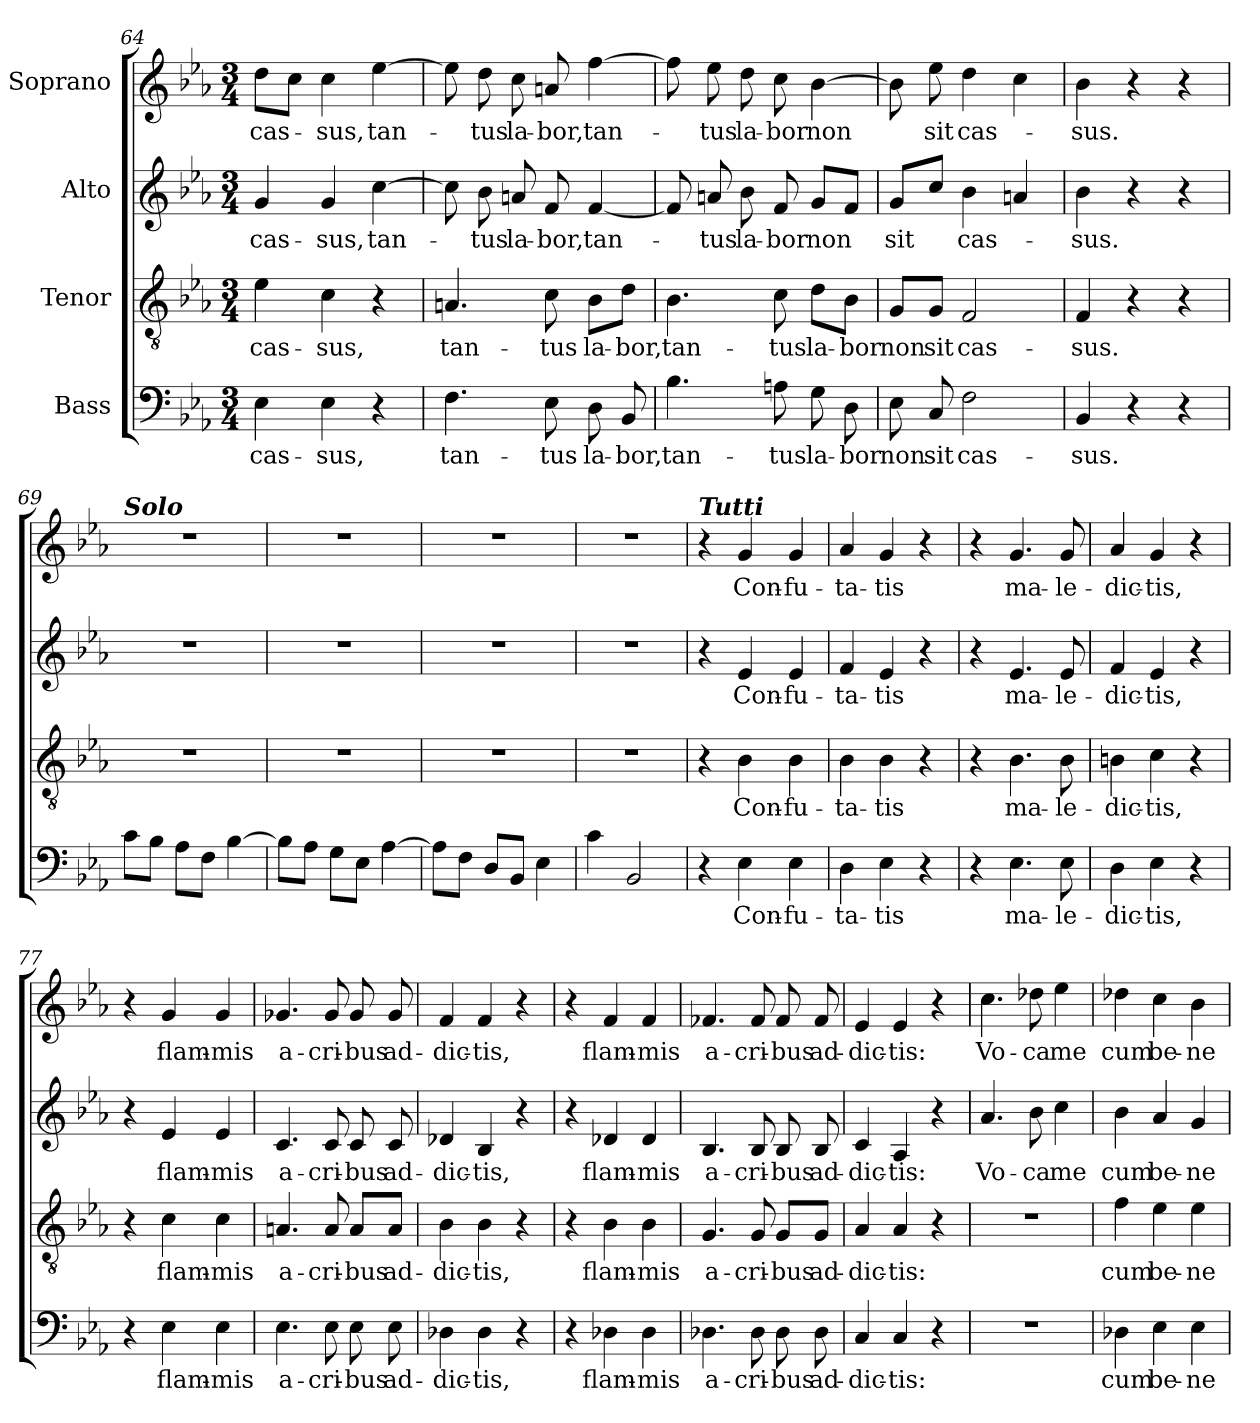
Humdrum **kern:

**kern	**text	**kern	**text	**kern	**text	**kern	**text
*part4	*part4	*part3	*part3	*part2	*part2	*part1	*part1
*staff4	*staff4	*staff3	*staff3	*staff2	*staff2	*staff1	*staff1
*I"Bass	*	*I"Tenor	*	*I"Alto	*	*I"Soprano	*
*clefF4	*	*clefGv2	*	*clefG2	*	*clefG2	*
*k[b-e-a-]	*	*k[b-e-a-]	*	*k[b-e-a-]	*	*k[b-e-a-]	*
*E-:	*	*E-:	*	*E-:	*	*E-:	*
*M3/4	*	*M3/4	*	*M3/4	*	*M3/4	*
=64	=64	=64	=64	=64	=64	=64	=64
!	!LO:LY:b	!	!LO:LY:b	!	!LO:LY:b	!	!LO:LY:b
4E-\	cas-	4e-\	cas-	4g/	cas-	8dd\L	cas-
.	.	.	.	.	.	8cc\J	.
!	!LO:LY:b	!	!LO:LY:b	!	!LO:LY:b	!	!LO:LY:b
4E-\	-sus,	4c\	-sus,	4g/	-sus,	4cc\	-sus,
!	!	!	!	!	!LO:LY:b	!	!LO:LY:b
4r	.	4r	.	[4cc\	tan-	[4ee-\	tan-
!!LO:PB:g=z
=65	=65	=65	=65	=65	=65	=65	=65
!	!LO:LY:b	!	!LO:LY:b	!	!	!	!
4.F\	tan-	4.An/	tan-	8cc\]	.	8ee-\]	.
!	!	!	!	!	!LO:LY:b	!	!LO:LY:b
.	.	.	.	8b-\	-tus	8dd\	-tus
!	!	!	!	!	!LO:LY:b	!	!LO:LY:b
.	.	.	.	8an/	la-	8cc\	la-
!	!LO:LY:b	!	!LO:LY:b	!	!LO:LY:b	!	!LO:LY:b
8E-\	-tus	8c\	-tus	8f/	-bor,	8an/	-bor,
!	!LO:LY:b	!	!LO:LY:b	!	!LO:LY:b	!	!LO:LY:b
8D\	la-	8B-\L	la-	[4f/	tan-	[4ff\	tan-
!	!LO:LY:b	!	!LO:LY:b	!	!	!	!
8BB-/	-bor,	8d\J	-bor,	.	.	.	.
=66	=66	=66	=66	=66	=66	=66	=66
!	!LO:LY:b	!	!LO:LY:b	!	!	!	!
4.B-\	tan-	4.B-\	tan-	8f/]	.	8ff\]	.
!	!	!	!	!	!LO:LY:b	!	!LO:LY:b
.	.	.	.	8an/	-tus	8ee-\	-tus
!	!	!	!	!	!LO:LY:b	!	!LO:LY:b
.	.	.	.	8b-\	la-	8dd\	la-
!	!LO:LY:b	!	!LO:LY:b	!	!LO:LY:b	!	!LO:LY:b
8An\	-tus	8c\	-tus	8f/	-bor	8cc\	-bor
!	!LO:LY:b	!	!LO:LY:b	!	!LO:LY:b	!	!LO:LY:b
8G\	la-	8d\L	la-	8g/L	non	[4b-\	non
!	!LO:LY:b	!	!LO:LY:b	!	!	!	!
8D\	-bor	8B-\J	-bor	8f/J	.	.	.
=67	=67	=67	=67	=67	=67	=67	=67
!	!LO:LY:b	!	!LO:LY:b	!	!LO:LY:b	!	!
8E-\	non	8G/L	non	8g/L	sit	8b-\]	.
!	!LO:LY:b	!	!LO:LY:b	!	!	!	!LO:LY:b
8C/	sit	8G/J	sit	8cc/J	.	8ee-\	sit
!	!LO:LY:b	!	!LO:LY:b	!	!LO:LY:b	!	!LO:LY:b
2F\	cas-	2F/	cas-	4b-\	cas-	4dd\	cas-
.	.	.	.	4an/	.	4cc\	.
=68	=68	=68	=68	=68	=68	=68	=68
!	!LO:LY:b	!	!LO:LY:b	!	!LO:LY:b	!	!LO:LY:b
4BB-/	-sus.	4F/	-sus.	4b-\	-sus.	4b-\	-sus.
4r	.	4r	.	4r	.	4r	.
4r	.	4r	.	4r	.	4r	.
!!LO:LB:g=z
=69	=69	=69	=69	=69	=69	=69	=69
!	!	!	!	!	!	!LO:TX:a:Bi:t=Solo	!
8c\L	.	2.r	.	2.r	.	2.r	.
8B-\J	.	.	.	.	.	.	.
8A-\L	.	.	.	.	.	.	.
8F\J	.	.	.	.	.	.	.
[4B-\	.	.	.	.	.	.	.
=70	=70	=70	=70	=70	=70	=70	=70
8B-\L]	.	2.r	.	2.r	.	2.r	.
8A-\J	.	.	.	.	.	.	.
8G\L	.	.	.	.	.	.	.
8E-\J	.	.	.	.	.	.	.
[4A-\	.	.	.	.	.	.	.
=71	=71	=71	=71	=71	=71	=71	=71
8A-\L]	.	2.r	.	2.r	.	2.r	.
8F\J	.	.	.	.	.	.	.
8D/L	.	.	.	.	.	.	.
8BB-/J	.	.	.	.	.	.	.
4E-\	.	.	.	.	.	.	.
=72	=72	=72	=72	=72	=72	=72	=72
4c\	.	2.r	.	2.r	.	2.r	.
2BB-/	.	.	.	.	.	.	.
!!LO:PB:g=z
=73	=73	=73	=73	=73	=73	=73	=73
!	!	!	!	!	!	!LO:TX:a:Bi:t=Tutti	!
4r	.	4r	.	4r	.	4r	.
!	!LO:LY:b	!	!LO:LY:b	!	!LO:LY:b	!	!LO:LY:b
4E-\	Con-	4B-\	Con-	4e-/	Con-	4g/	Con-
!	!LO:LY:b	!	!LO:LY:b	!	!LO:LY:b	!	!LO:LY:b
4E-\	-fu-	4B-\	-fu-	4e-/	-fu-	4g/	-fu-
=74	=74	=74	=74	=74	=74	=74	=74
!	!LO:LY:b	!	!LO:LY:b	!	!LO:LY:b	!	!LO:LY:b
4D\	-ta-	4B-\	-ta-	4f/	-ta-	4a-/	-ta-
!	!LO:LY:b	!	!LO:LY:b	!	!LO:LY:b	!	!LO:LY:b
4E-\	-tis	4B-\	-tis	4e-/	-tis	4g/	-tis
4r	.	4r	.	4r	.	4r	.
=75	=75	=75	=75	=75	=75	=75	=75
4r	.	4r	.	4r	.	4r	.
!	!LO:LY:b	!	!LO:LY:b	!	!LO:LY:b	!	!LO:LY:b
4.E-\	ma-	4.B-\	ma-	4.e-/	ma-	4.g/	ma-
!	!LO:LY:b	!	!LO:LY:b	!	!LO:LY:b	!	!LO:LY:b
8E-\	-le-	8B-\	-le-	8e-/	-le-	8g/	-le-
=76	=76	=76	=76	=76	=76	=76	=76
!	!LO:LY:b	!	!LO:LY:b	!	!LO:LY:b	!	!LO:LY:b
4D\	-dic-	4Bn\	-dic-	4f/	-dic-	4a-/	-dic-
!	!LO:LY:b	!	!LO:LY:b	!	!LO:LY:b	!	!LO:LY:b
4E-\	-tis,	4c\	-tis,	4e-/	-tis,	4g/	-tis,
4r	.	4r	.	4r	.	4r	.
!!LO:LB:g=z
=77	=77	=77	=77	=77	=77	=77	=77
4r	.	4r	.	4r	.	4r	.
!	!LO:LY:b	!	!LO:LY:b	!	!LO:LY:b	!	!LO:LY:b
4E-\	flam-	4c\	flam-	4e-/	flam-	4g/	flam-
!	!LO:LY:b	!	!LO:LY:b	!	!LO:LY:b	!	!LO:LY:b
4E-\	-mis	4c\	-mis	4e-/	-mis	4g/	-mis
=78	=78	=78	=78	=78	=78	=78	=78
!	!LO:LY:b	!	!LO:LY:b	!	!LO:LY:b	!	!LO:LY:b
4.E-\	a-	4.An/	a-	4.c/	a-	4.g-X/	a-
!	!LO:LY:b	!	!LO:LY:b	!	!LO:LY:b	!	!LO:LY:b
8E-\	-cri-	8A/	-cri-	8c/	-cri-	8g-/	-cri-
!	!LO:LY:b	!	!LO:LY:b	!	!LO:LY:b	!	!LO:LY:b
8E-\	-bus	8A/L	-bus	8c/	-bus	8g-/	-bus
!	!LO:LY:b	!	!LO:LY:b	!	!LO:LY:b	!	!LO:LY:b
8E-\	ad-	8A/J	ad-	8c/	ad-	8g-/	ad-
=79	=79	=79	=79	=79	=79	=79	=79
!	!LO:LY:b	!	!LO:LY:b	!	!LO:LY:b	!	!LO:LY:b
4D-X\	-dic-	4B-\	-dic-	4d-X/	-dic-	4f/	-dic-
!	!LO:LY:b	!	!LO:LY:b	!	!LO:LY:b	!	!LO:LY:b
4D-\	-tis,	4B-\	-tis,	4B-/	-tis,	4f/	-tis,
4r	.	4r	.	4r	.	4r	.
=80	=80	=80	=80	=80	=80	=80	=80
4r	.	4r	.	4r	.	4r	.
!	!LO:LY:b	!	!LO:LY:b	!	!LO:LY:b	!	!LO:LY:b
4D-X\	flam-	4B-\	flam-	4d-X/	flam-	4f/	flam-
!	!LO:LY:b	!	!LO:LY:b	!	!LO:LY:b	!	!LO:LY:b
4D-\	-mis	4B-\	-mis	4d-/	-mis	4f/	-mis
!!LO:PB:g=z
=81	=81	=81	=81	=81	=81	=81	=81
!	!LO:LY:b	!	!LO:LY:b	!	!LO:LY:b	!	!LO:LY:b
4.D-X\	a-	4.G/	a-	4.B-/	a-	4.f-X/	a-
!	!LO:LY:b	!	!LO:LY:b	!	!LO:LY:b	!	!LO:LY:b
8D-\	-cri-	8G/	-cri-	8B-/	-cri-	8f-/	-cri-
!	!LO:LY:b	!	!LO:LY:b	!	!LO:LY:b	!	!LO:LY:b
8D-\	-bus	8G/L	-bus	8B-/	-bus	8f-/	-bus
!	!LO:LY:b	!	!LO:LY:b	!	!LO:LY:b	!	!LO:LY:b
8D-\	ad-	8G/J	ad-	8B-/	ad-	8f-/	ad-
=82	=82	=82	=82	=82	=82	=82	=82
!	!LO:LY:b	!	!LO:LY:b	!	!LO:LY:b	!	!LO:LY:b
4C/	-dic-	4A-/	-dic-	4c/	-dic-	4e-/	-dic-
!	!LO:LY:b	!	!LO:LY:b	!	!LO:LY:b	!	!LO:LY:b
4C/	-tis:	4A-/	-tis:	4A-/	-tis:	4e-/	-tis:
4r	.	4r	.	4r	.	4r	.
=83	=83	=83	=83	=83	=83	=83	=83
!	!	!	!	!	!LO:LY:b	!	!LO:LY:b
2.r	.	2.r	.	4.a-/	Vo-	4.cc\	Vo-
!	!	!	!	!	!LO:LY:b	!	!LO:LY:b
.	.	.	.	8b-\	-ca	8dd-X\	-ca
!	!	!	!	!	!LO:LY:b	!	!LO:LY:b
.	.	.	.	4cc\	me	4ee-\	me
=84	=84	=84	=84	=84	=84	=84	=84
!	!LO:LY:b	!	!LO:LY:b	!	!LO:LY:b	!	!LO:LY:b
4D-X\	cum	4f\	cum	4b-\	cum	4dd-X\	cum
!	!LO:LY:b	!	!LO:LY:b	!	!LO:LY:b	!	!LO:LY:b
4E-\	be-	4e-\	be-	4a-/	be-	4cc\	be-
!	!LO:LY:b	!	!LO:LY:b	!	!LO:LY:b	!	!LO:LY:b
4E-\	-ne-	4e-\	-ne-	4g/	-ne-	4b-\	-ne-
=	=	=	=	=	=	=	=
*-	*-	*-	*-	*-	*-	*-	*-
